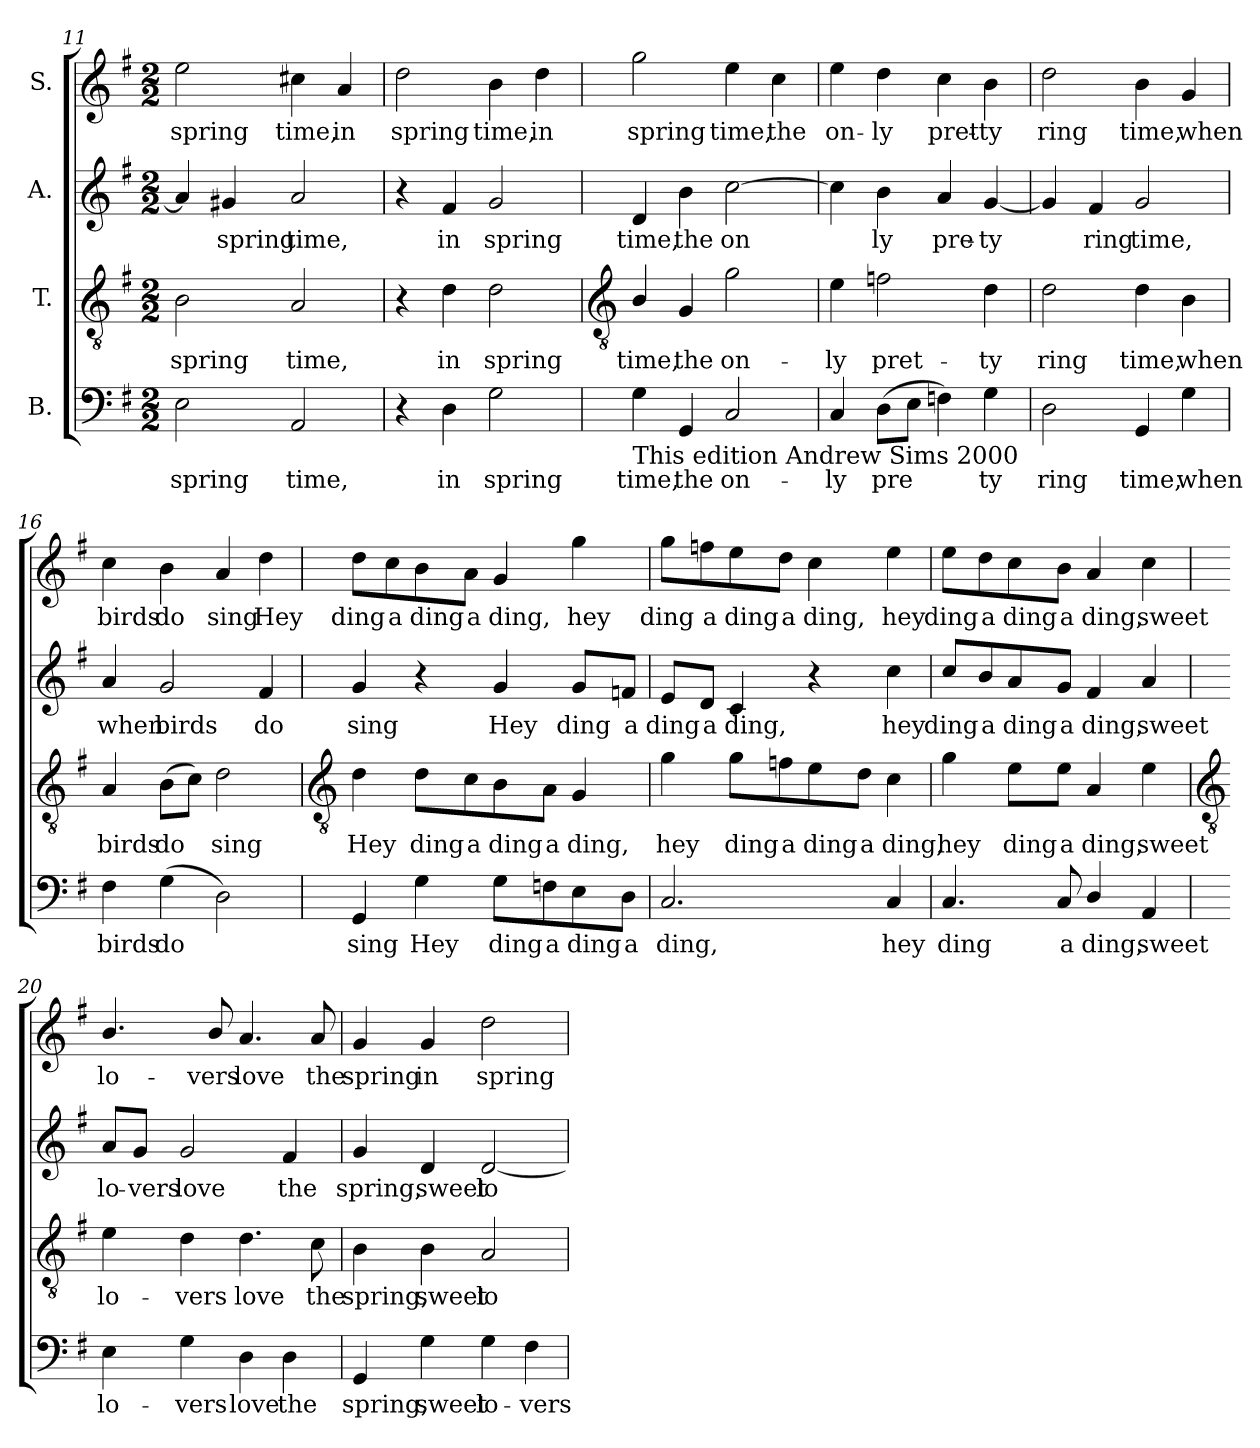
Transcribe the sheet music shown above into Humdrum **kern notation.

**kern	**text	**kern	**text	**kern	**text	**kern	**text
*part4	*part4	*part3	*part3	*part2	*part2	*part1	*part1
*staff4	*staff4	*staff3	*staff3	*staff2	*staff2	*staff1	*staff1
*I"B.	*	*I"T.	*	*I"A.	*	*I"S.	*
*clefF4	*	*clefGv2	*	*clefG2	*	*clefG2	*
*k[f#]	*	*k[f#]	*	*k[f#]	*	*k[f#]	*
*G:	*	*G:	*	*G:	*	*G:	*
*M2/2	*	*M2/2	*	*M2/2	*	*M2/2	*
=11	=11	=11	=11	=11	=11	=11	=11
!	!LO:LY:b	!	!LO:LY:b	!	!	!	!LO:LY:b
2E	spring	2B	spring	4a]	.	2ee	spring
!	!	!	!	!	!LO:LY:b	!	!
.	.	.	.	4g#X	spring	.	.
!	!LO:LY:b	!	!LO:LY:b	!	!LO:LY:b	!	!LO:LY:b
2AA	time,	2A	time,	2a	time,	4cc#X	time,
!	!	!	!	!	!	!	!LO:LY:b
.	.	.	.	.	.	4a	in
=12	=12	=12	=12	=12	=12	=12	=12
!	!	!	!	!	!	!	!LO:LY:b
4r	.	4r	.	4r	.	2dd	spring
!	!LO:LY:b	!	!LO:LY:b	!	!LO:LY:b	!	!
4D	in	4d	in	4f#	in	.	.
!	!LO:LY:b	!	!LO:LY:b	!	!LO:LY:b	!	!LO:LY:b
2G	spring	2d	spring	2g	spring	4b	time,
!	!	!	!	!	!	!	!LO:LY:b
.	.	.	.	.	.	4dd	in
!!LO:LB:g=z
=13	=13	=13	=13	=13	=13	=13	=13
*	*	*clefGv2	*	*	*	*	*
!LO:TX:b:t=This edition  Andrew Sims 2000	!	!	!	!	!	!	!
!	!LO:LY:b	!	!LO:LY:b	!	!LO:LY:b	!	!LO:LY:b
4G	time,	4B/	time,	4d	time,	2gg	spring
!	!LO:LY:b	!	!LO:LY:b	!	!LO:LY:b	!	!
4GG	the	4G	the	4b	the	.	.
!	!LO:LY:b	!	!LO:LY:b	!	!LO:LY:b	!	!LO:LY:b
2C	on-	2g	on-	[2cc	on	4ee	time,
!	!	!	!	!	!	!	!LO:LY:b
.	.	.	.	.	.	4cc	the
=14	=14	=14	=14	=14	=14	=14	=14
!	!LO:LY:b	!	!LO:LY:b	!	!	!	!LO:LY:b
4C	-ly	4e	-ly	4cc]	.	4ee	on-
!	!LO:LY:b	!	!LO:LY:b	!	!LO:LY:b	!	!LO:LY:b
(>8DL	pre	2fn	pret-	4b	ly	4dd	-ly
8EJ	.	.	.	.	.	.	.
!	!	!	!	!	!LO:LY:b	!	!LO:LY:b
4Fn)	.	.	.	4a	pre-	4cc	pret-
!	!LO:LY:b	!	!LO:LY:b	!	!LO:LY:b	!	!LO:LY:b
4G	ty	4d	-ty	[4g	-ty	4b	-ty
=15	=15	=15	=15	=15	=15	=15	=15
!	!LO:LY:b	!	!LO:LY:b	!	!	!	!LO:LY:b
2D	ring	2d	ring	4g]	.	2dd	ring
!	!	!	!	!	!LO:LY:b	!	!
.	.	.	.	4f#	ring	.	.
!	!LO:LY:b	!	!LO:LY:b	!	!LO:LY:b	!	!LO:LY:b
4GG	time,	4d	time,	2g	time,	4b	time,
!	!LO:LY:b	!	!LO:LY:b	!	!	!	!LO:LY:b
4G	when	4B	when	.	.	4g	when
=16	=16	=16	=16	=16	=16	=16	=16
!	!LO:LY:b	!	!LO:LY:b	!	!LO:LY:b	!	!LO:LY:b
4F#	birds	4A	birds	4a	when	4cc	birds
!	!LO:LY:b	!	!LO:LY:b	!	!LO:LY:b	!	!LO:LY:b
(>4G	do	(>8BL	do	2g	birds	4b	do
.	.	8cJ)	.	.	.	.	.
!	!	!	!LO:LY:b	!	!	!	!LO:LY:b
2D)	.	2d	sing	.	.	4a	sing
!	!	!	!	!	!LO:LY:b	!	!LO:LY:b
.	.	.	.	4f#	do	4dd	Hey
!!LO:LB:g=z
=17	=17	=17	=17	=17	=17	=17	=17
*	*	*clefGv2	*	*	*	*	*
!	!LO:LY:b	!	!LO:LY:b	!	!LO:LY:b	!	!LO:LY:b
4GG	sing	4d	Hey	4g	sing	8ddL	ding
!	!	!	!	!	!	!	!LO:LY:b
.	.	.	.	.	.	8cc	a
!	!LO:LY:b	!	!LO:LY:b	!	!	!	!LO:LY:b
4G	Hey	8dL	ding	4r	.	8b	ding
!	!	!	!LO:LY:b	!	!	!	!LO:LY:b
.	.	8c	a	.	.	8aJ	a
!	!LO:LY:b	!	!LO:LY:b	!	!LO:LY:b	!	!LO:LY:b
8GL	ding	8B	ding	4g	Hey	4g	ding,
!	!LO:LY:b	!	!LO:LY:b	!	!	!	!
8Fn	a	8AJ	a	.	.	.	.
!	!LO:LY:b	!	!LO:LY:b	!	!LO:LY:b	!	!LO:LY:b
8E	ding	4G	ding,	8gL	ding	4gg	hey
!	!LO:LY:b	!	!	!	!LO:LY:b	!	!
8DJ	a	.	.	8fnJ	a	.	.
=18	=18	=18	=18	=18	=18	=18	=18
!	!LO:LY:b	!	!LO:LY:b	!	!LO:LY:b	!	!LO:LY:b
2.C	ding,	4g	hey	8eL	ding	8ggL	ding
!	!	!	!	!	!LO:LY:b	!	!LO:LY:b
.	.	.	.	8dJ	a	8ffn	a
!	!	!	!LO:LY:b	!	!LO:LY:b	!	!LO:LY:b
.	.	8gL	ding	4c	ding,	8ee	ding
!	!	!	!LO:LY:b	!	!	!	!LO:LY:b
.	.	8fn	a	.	.	8ddJ	a
!	!	!	!LO:LY:b	!	!	!	!LO:LY:b
.	.	8e	ding	4r	.	4cc	ding,
!	!	!	!LO:LY:b	!	!	!	!
.	.	8dJ	a	.	.	.	.
!	!LO:LY:b	!	!LO:LY:b	!	!LO:LY:b	!	!LO:LY:b
4C	hey	4c	ding,	4cc	hey	4ee	hey
=19	=19	=19	=19	=19	=19	=19	=19
!	!LO:LY:b	!	!LO:LY:b	!	!LO:LY:b	!	!LO:LY:b
4.C	ding	4g	hey	8ccL	ding	8eeL	ding
!	!	!	!	!	!LO:LY:b	!	!LO:LY:b
.	.	.	.	8b	a	8dd	a
!	!	!	!LO:LY:b	!	!LO:LY:b	!	!LO:LY:b
.	.	8eL	ding	8a	ding	8cc	ding
!	!LO:LY:b	!	!LO:LY:b	!	!LO:LY:b	!	!LO:LY:b
8C	a	8eJ	a	8gJ	a	8bJ	a
!	!LO:LY:b	!	!LO:LY:b	!	!LO:LY:b	!	!LO:LY:b
4D/	ding,	4A	ding,	4f#	ding,	4a	ding,
!	!LO:LY:b	!	!LO:LY:b	!	!LO:LY:b	!	!LO:LY:b
4AA	sweet	4e	sweet	4a	sweet	4cc	sweet
!!LO:LB:g=z
=20	=20	=20	=20	=20	=20	=20	=20
*	*	*clefGv2	*	*	*	*	*
!	!LO:LY:b	!	!LO:LY:b	!	!LO:LY:b	!	!LO:LY:b
4E	lo-	4e	lo-	8aL	lo-	4.b/	lo-
!	!	!	!	!	!LO:LY:b	!	!
.	.	.	.	8gJ	-vers	.	.
!	!LO:LY:b	!	!LO:LY:b	!	!LO:LY:b	!	!
4G	-vers	4d	-vers	2g	love	.	.
!	!	!	!	!	!	!	!LO:LY:b
.	.	.	.	.	.	8b/	-vers
!	!LO:LY:b	!	!LO:LY:b	!	!	!	!LO:LY:b
4D	love	4.d	love	.	.	4.a	love
!	!LO:LY:b	!	!	!	!LO:LY:b	!	!
4D	the	.	.	4f#	the	.	.
!	!	!	!LO:LY:b	!	!	!	!LO:LY:b
.	.	8c	the	.	.	8a	the
=21	=21	=21	=21	=21	=21	=21	=21
!	!LO:LY:b	!	!LO:LY:b	!	!LO:LY:b	!	!LO:LY:b
4GG	spring,	4B	spring,	4g	spring,	4g	spring
!	!LO:LY:b	!	!LO:LY:b	!	!LO:LY:b	!	!LO:LY:b
4G	sweet	4B	sweet	4d	sweet	4g	in
!	!LO:LY:b	!	!LO:LY:b	!	!LO:LY:b	!	!LO:LY:b
4G	lo-	2A	lo-	[2d	lo	2dd	spring
!	!LO:LY:b	!	!	!	!	!	!
4F#	-vers	.	.	.	.	.	.
=	=	=	=	=	=	=	=
*-	*-	*-	*-	*-	*-	*-	*-
